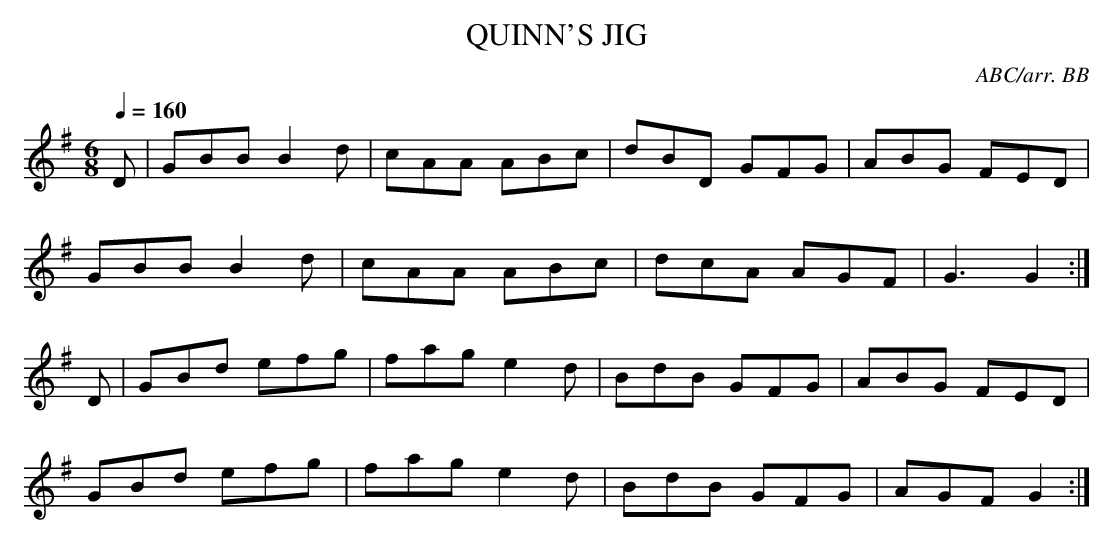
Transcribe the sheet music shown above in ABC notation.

X:1
T:QUINN'S JIG
(ONMI #796)
C:ABC/arr. BB
Q:1/4=160
L:1/8
M:6/8
K:G
D|GBB B2d|cAA ABc|dBD GFG|ABG FED|
GBB B2d|cAA ABc|dcA AGF|G3 G2:|
D|GBd efg|fag e2d|BdB GFG|ABG FED|
GBd efg|fag e2d|BdB GFG|AGF G2:|
